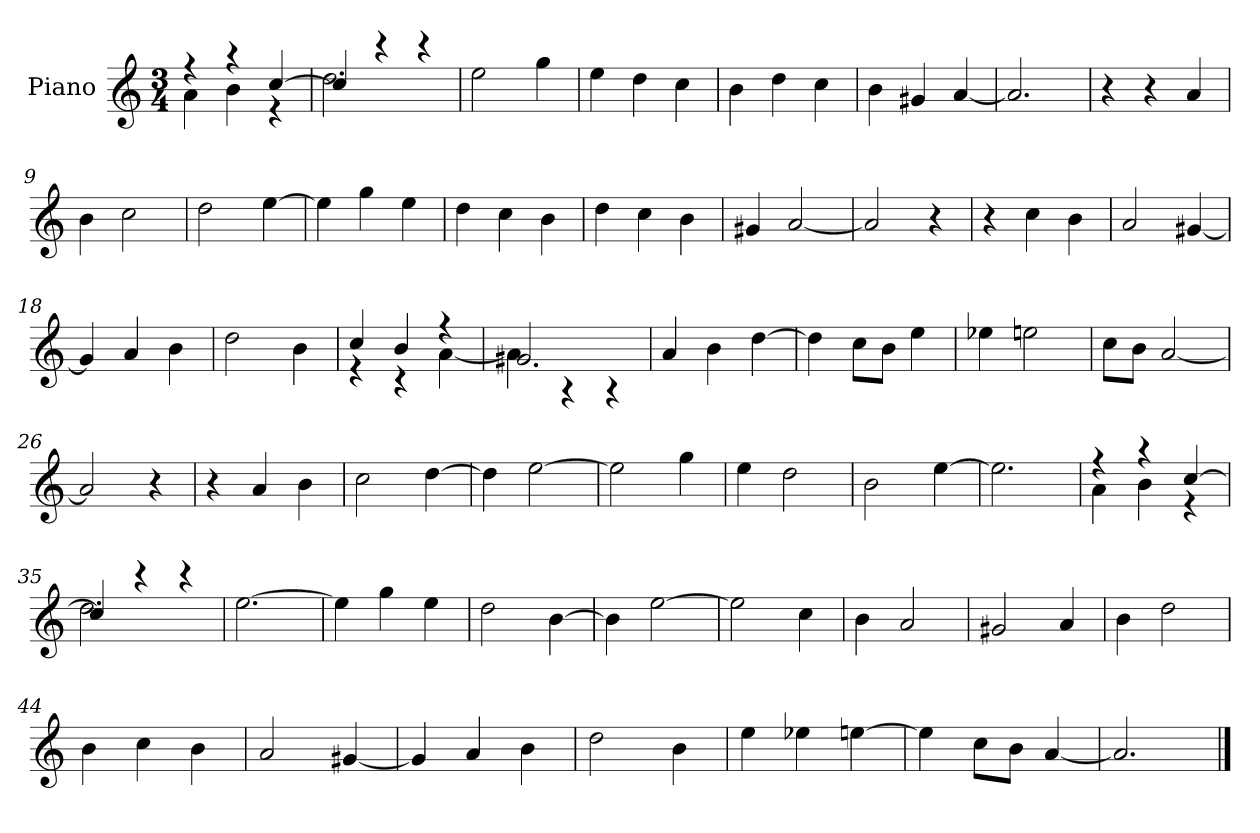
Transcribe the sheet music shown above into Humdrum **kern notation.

**kern
*part1
*staff1
*I"Piano
*I'P-no
*clefG2
*k[]
*M3/4
*MM177
=1
*^
4r	4a\
4r	4b\
[4cc/	4r
=2	=2
4cc/]	2.dd\
4r	.
4r	.
*v	*v
=3
2ee\
4gg\
=4
4ee\
4dd\
4cc\
=5
4b\
4dd\
4cc\
=6
4b\
4g#X/
[4a/
=7
2.a/]
=8
4r
4r
4a/
=9
4b\
2cc\
=10
2dd\
[4ee\
=11
4ee\]
4gg\
4ee\
!!LO:LB:g=z
=12
4dd\
4cc\
4b\
=13
4dd\
4cc\
4b\
=14
4g#X/
[2a/
=15
2a/]
4r
=16
4r
4cc\
4b\
=17
2a/
[4g#X/
=18
4g#/]
4a/
4b\
=19
2dd\
4b\
=20
*^
4cc/	4r
4b/	4r
4r	[4a\
=21	=21
2.g#X/	4a\]
.	4r
.	4r
*v	*v
=22
4a/
4b\
[4dd\
=23
4dd\]
8cc\L
8b\J
4ee\
!!LO:LB:g=z
=24
4ee-X\
2een\
=25
8cc\L
8b\J
[2a/
=26
2a/]
4r
=27
4r
4a/
4b\
=28
2cc\
[4dd\
=29
4dd\]
[2ee\
=30
2ee\]
4gg\
=31
4ee\
2dd\
=32
2b\
[4ee\
=33
2.ee\]
=34
*^
4r	4a\
4r	4b\
[4cc/	4r
=35	=35
4cc/]	2.dd\
4r	.
4r	.
*v	*v
=36
[2.ee\
!!LO:LB:g=z
=37
4ee\]
4gg\
4ee\
=38
2dd\
[4b\
=39
4b\]
[2ee\
=40
2ee\]
4cc\
=41
4b\
2a/
=42
2g#X/
4a/
=43
4b\
2dd\
=44
4b\
4cc\
4b\
=45
2a/
[4g#X/
=46
4g#/]
4a/
4b\
=47
2dd\
4b\
=48
4ee\
4ee-X\
[4een\
!!LO:LB:g=z
=49
4ee\]
8cc\L
8b\J
[4a/
=50
2.a/]
==
*-
